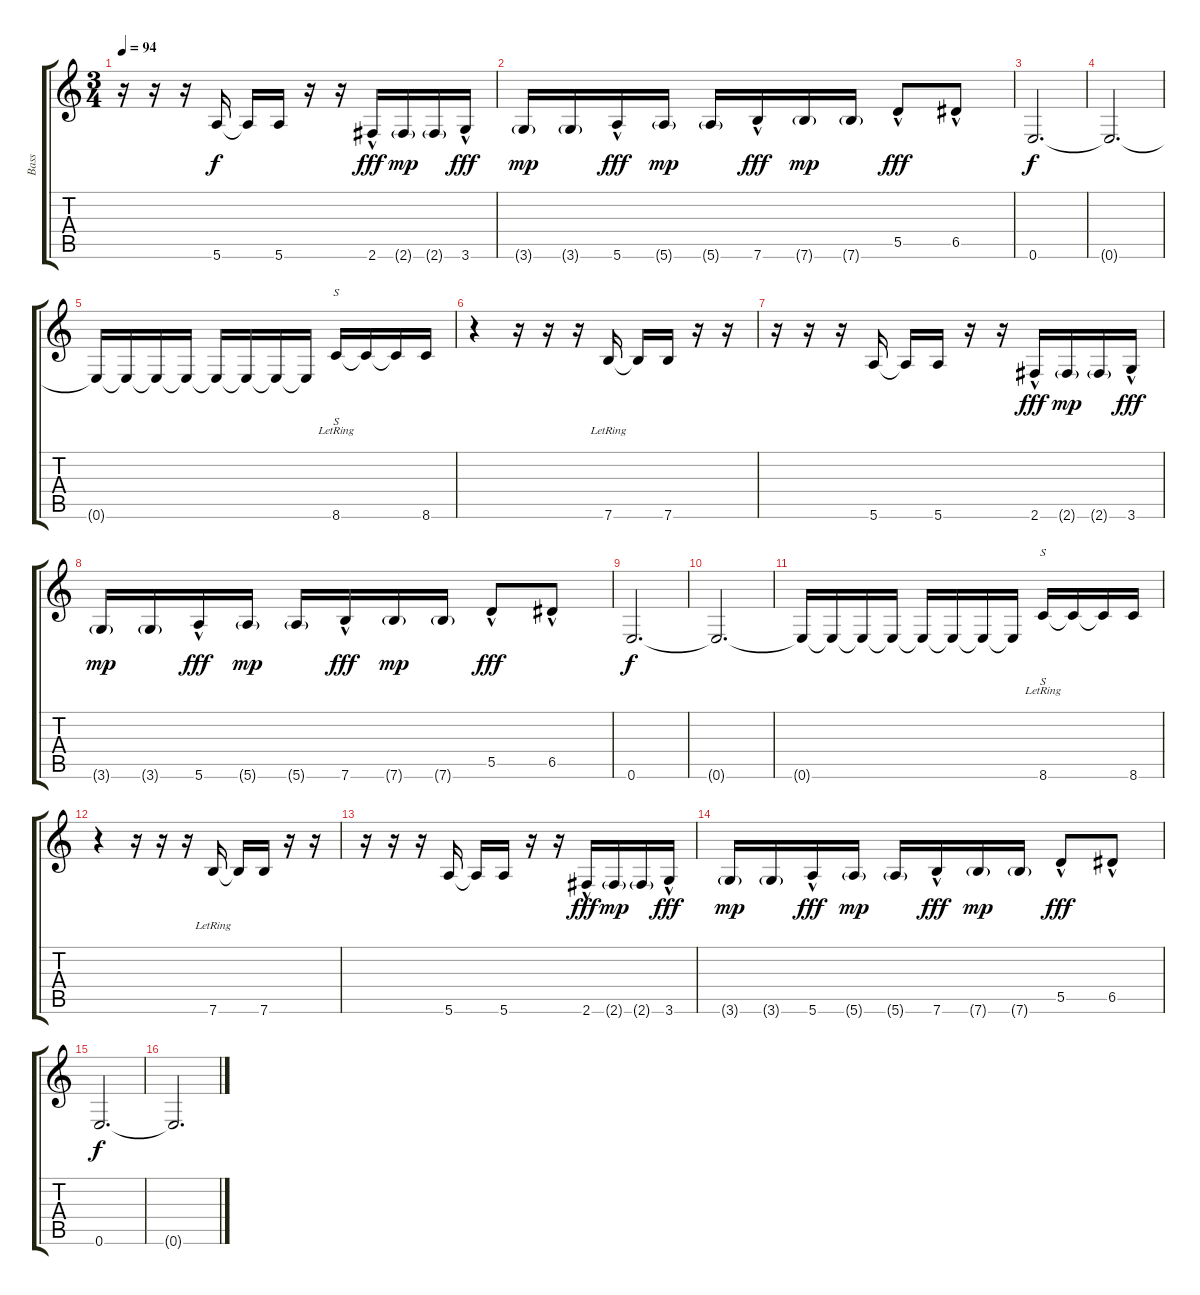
\track ("Bass" "Bass") {instrument fretlessbass}
\staff {score tabs}
\tuning (E4 B3 G3 D3 A2 E2) {hide}
\ts (3 4)
\tempo 94
\clef g2
\ks c
r.16{dy f} r.16 r.16 5.6.16 5.6{t}.16 5.6.16 r.16 r.16 2.6{hac}.16{dy fff} 2.6{g}.16{dy mp} 2.6{g}.16 3.6{hac}.16{dy fff} |
3.6{g}.16{dy mp} 3.6{g}.16 5.6{hac}.16{dy fff} 5.6{g}.16{dy mp} 5.6{g}.16 7.6{hac}.16{dy fff} 7.6{g}.16{dy mp} 7.6{g}.16 5.5{hac}.8{dy fff} 6.5{hac}.8 |
0.6.2{d dy f} |
0.6{t}.2{d} |
0.6{t}.16 0.6{t}.16 0.6{t}.16 0.6{t}.16 0.6{t}.16 0.6{t}.16 0.6{t}.16 0.6{t}.16 8.6{lr}.16{s} 8.6{t}.16 8.6{t}.16 8.6.16 |
r.4 r.16 r.16 r.16 7.6{lr}.16 7.6{t}.16 7.6.16 r.16 r.16 |
r.16 r.16 r.16 5.6.16 5.6{t}.16 5.6.16 r.16 r.16 2.6{hac}.16{dy fff} 2.6{g}.16{dy mp} 2.6{g}.16 3.6{hac}.16{dy fff} |
3.6{g}.16{dy mp} 3.6{g}.16 5.6{hac}.16{dy fff} 5.6{g}.16{dy mp} 5.6{g}.16 7.6{hac}.16{dy fff} 7.6{g}.16{dy mp} 7.6{g}.16 5.5{hac}.8{dy fff} 6.5{hac}.8 |
0.6.2{d dy f} |
0.6{t}.2{d} |
0.6{t}.16 0.6{t}.16 0.6{t}.16 0.6{t}.16 0.6{t}.16 0.6{t}.16 0.6{t}.16 0.6{t}.16 8.6{lr}.16{s} 8.6{t}.16 8.6{t}.16 8.6.16 |
r.4 r.16 r.16 r.16 7.6{lr}.16 7.6{t}.16 7.6.16 r.16 r.16 |
r.16 r.16 r.16 5.6.16 5.6{t}.16 5.6.16 r.16 r.16 2.6{hac}.16{dy fff} 2.6{g}.16{dy mp} 2.6{g}.16 3.6{hac}.16{dy fff} |
3.6{g}.16{dy mp} 3.6{g}.16 5.6{hac}.16{dy fff} 5.6{g}.16{dy mp} 5.6{g}.16 7.6{hac}.16{dy fff} 7.6{g}.16{dy mp} 7.6{g}.16 5.5{hac}.8{dy fff} 6.5{hac}.8 |
0.6.2{d dy f} |
0.6{t}.2{d}
